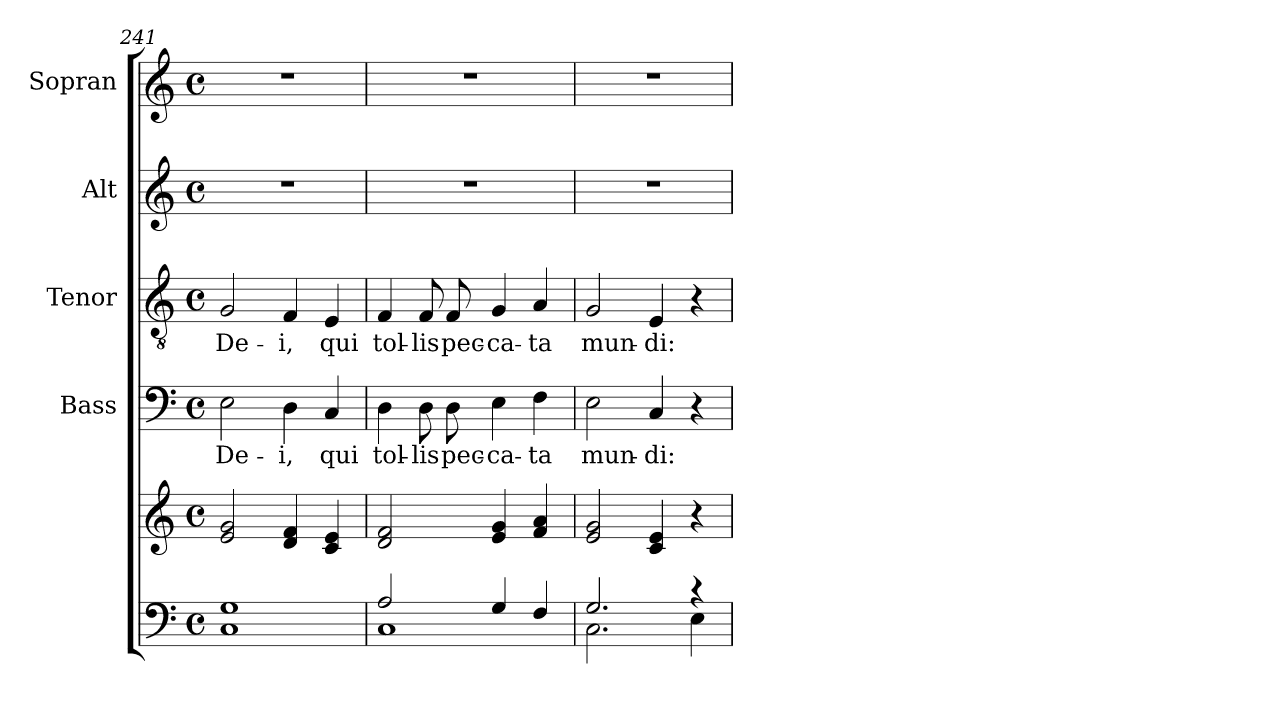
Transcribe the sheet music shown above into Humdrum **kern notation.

**kern	**kern	**kern	**text	**kern	**text	**kern	**kern
*part5	*part5	*part4	*part4	*part3	*part3	*part2	*part1
*staff6	*staff5	*staff4	*staff4	*staff3	*staff3	*staff2	*staff1
*	*	*I"Bass	*	*I"Tenor	*	*I"Alt	*I"Sopran
*	*	*I'B.	*	*I'T.	*	*I'A.	*I'S.
*clefF4	*clefG2	*clefF4	*	*clefGv2	*	*clefG2	*clefG2
*k[]	*k[]	*k[]	*	*k[]	*	*k[]	*k[]
*C:	*C:	*C:	*	*C:	*	*C:	*C:
*M4/4	*M4/4	*M4/4	*	*M4/4	*	*M4/4	*M4/4
*met(c)	*met(c)	*met(c)	*	*met(c)	*	*met(c)	*met(c)
=241	=241	=241	=241	=241	=241	=241	=241
!	!	!	!LO:LY:b	!	!LO:LY:b	!	!
1C 1G	2e/ 2g/	2E\	De-	2G/	De-	1r	1r
!	!	!	!LO:LY:b	!	!LO:LY:b	!	!
.	4d/ 4f/	4D\	-i,	4F/	-i,	.	.
!	!	!	!LO:LY:b	!	!LO:LY:b	!	!
.	4c/ 4e/	4C/	qui	4E/	qui	.	.
=242	=242	=242	=242	=242	=242	=242	=242
*^	*	*	*	*	*	*	*
!	!	!	!	!LO:LY:b	!	!LO:LY:b	!	!
2A/	1C	2d/ 2f/	4D\	tol-	4F/	tol-	1r	1r
!	!	!	!	!LO:LY:b	!	!LO:LY:b	!	!
.	.	.	8D\	-lis	8F/	-lis	.	.
!	!	!	!	!LO:LY:b	!	!LO:LY:b	!	!
.	.	.	8D\	pec-	8F/	pec-	.	.
!	!	!	!	!LO:LY:b	!	!LO:LY:b	!	!
4G/	.	4e/ 4g/	4E\	-ca-	4G/	-ca-	.	.
!	!	!	!	!LO:LY:b	!	!LO:LY:b	!	!
4F/	.	4f/ 4a/	4F\	-ta	4A/	-ta	.	.
=243	=243	=243	=243	=243	=243	=243	=243	=243
!	!	!	!	!LO:LY:b	!	!LO:LY:b	!	!
2.G/	2.C\	2e/ 2g/	2E\	mun-	2G/	mun-	1r	1r
!	!	!	!	!LO:LY:b	!	!LO:LY:b	!	!
.	.	4c/ 4e/	4C/	-di:	4E/	-di:	.	.
4rc	4E\	4r	4r	.	4r	.	.	.
*v	*v	*	*	*	*	*	*	*
=	=	=	=	=	=	=	=
*-	*-	*-	*-	*-	*-	*-	*-
